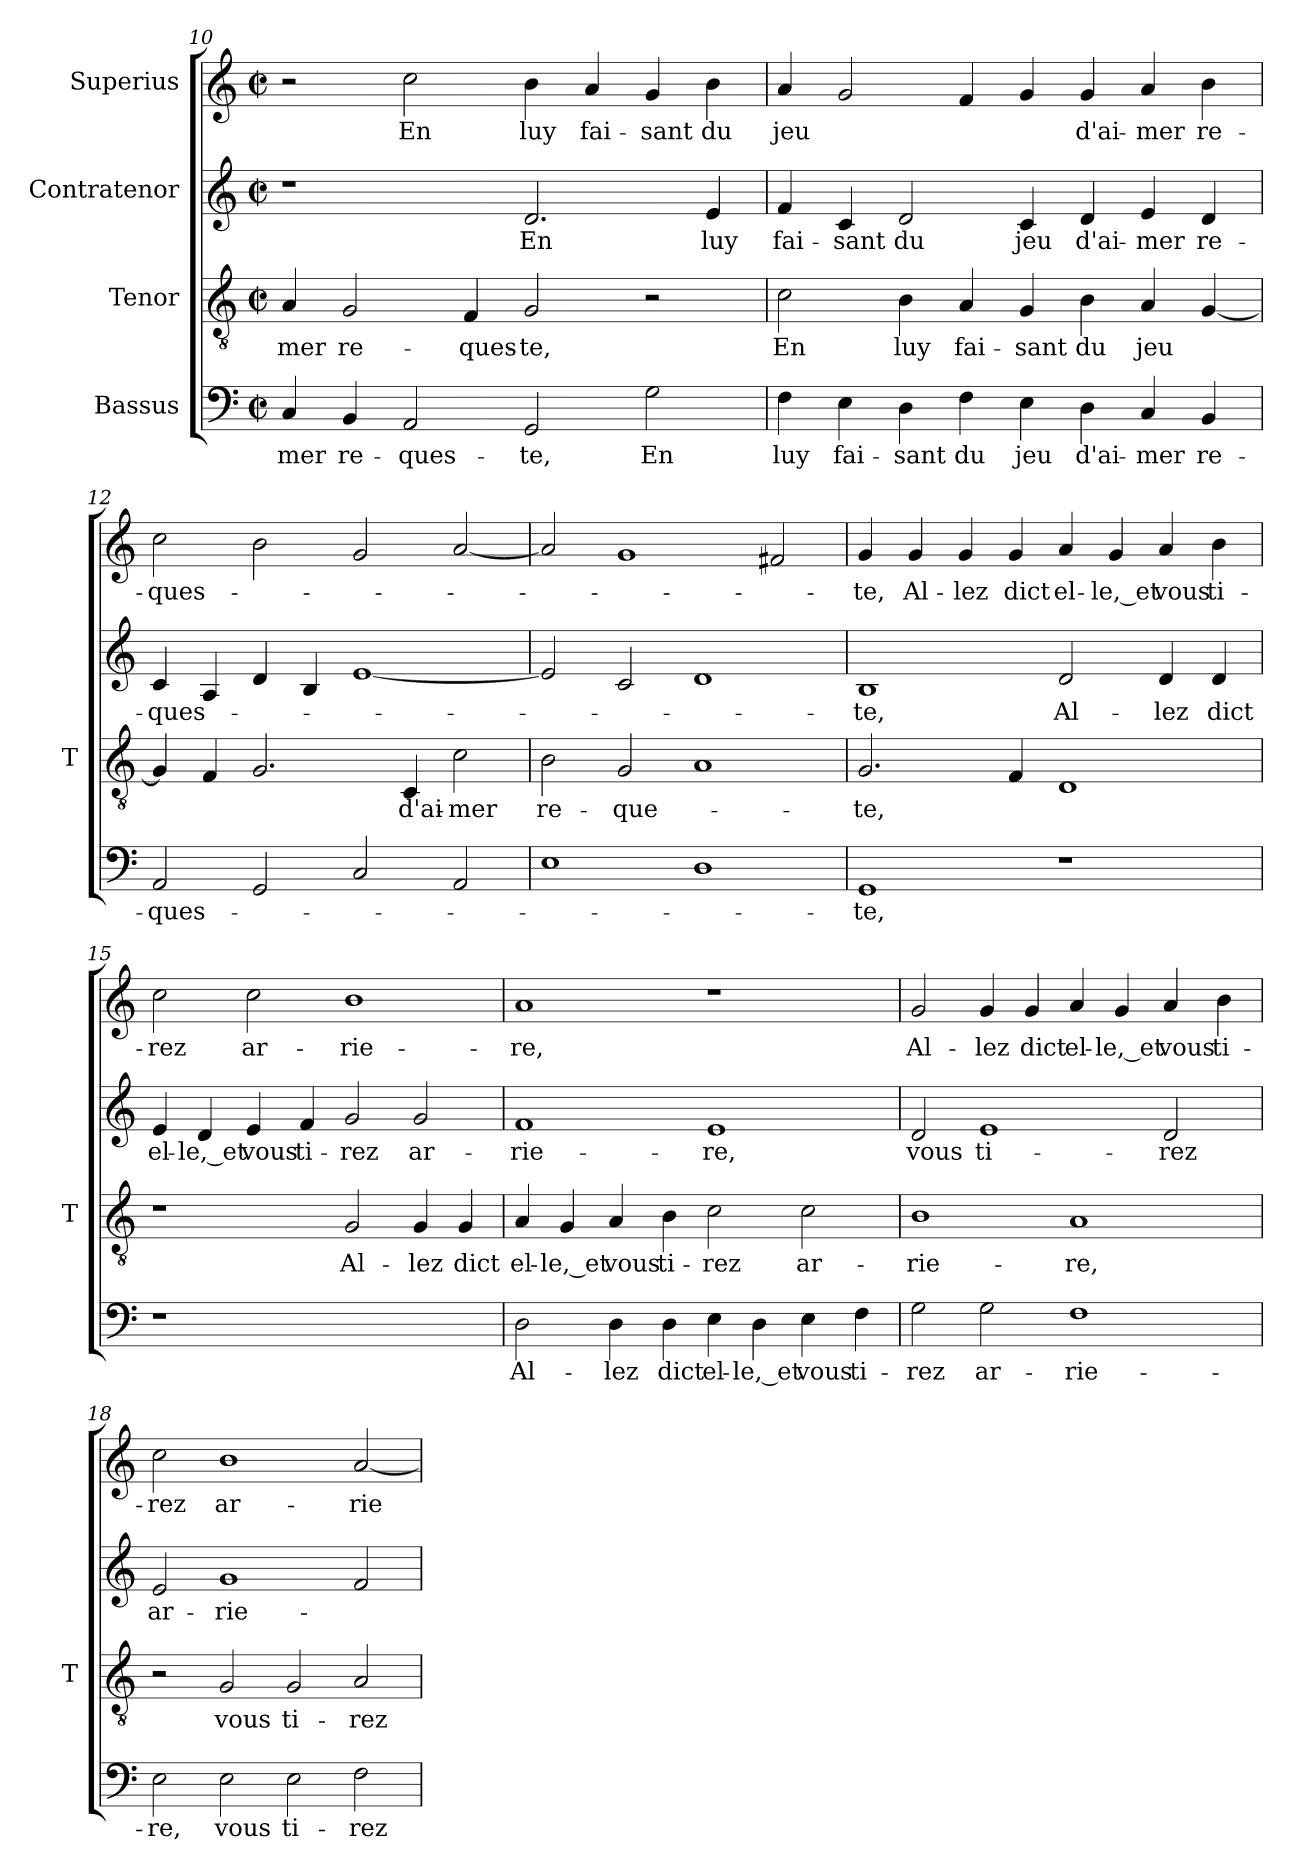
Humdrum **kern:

**kern	**text	**kern	**text	**kern	**text	**kern	**text
*part4	*part4	*part3	*part3	*part2	*part2	*part1	*part1
*staff4	*staff4	*staff3	*staff3	*staff2	*staff2	*staff1	*staff1
*I"Bassus	*	*I"Tenor	*	*I"Contratenor	*	*I"Superius	*
*	*	*I'T	*	*	*	*	*
*clefF4	*	*clefGv2	*	*clefG2	*	*clefG2	*
*k[]	*	*k[]	*	*k[]	*	*k[]	*
*C:	*	*C:	*	*C:	*	*C:	*
*M2/2	*	*M2/2	*	*M2/2	*	*M2/2	*
*met(c|)	*	*met(c|)	*	*met(c|)	*	*met(c|)	*
=10	=10	=10	=10	=10	=10	=10	=10
4C	-mer	4A	-mer	1r	.	2r	.
4BB	re-	2G	re-	.	.	.	.
2AA	ques-	.	.	.	.	2cc	-En
.	.	4F	ques-	.	.	.	.
2GG	-te,	2G	-te,	2.d	-En	4b	-luy
.	.	.	.	.	.	4a	fai-
2G	-En	2r	.	.	.	4g	-sant
.	.	.	.	4e	-luy	4b	-du
=11	=11	=11	=11	=11	=11	=11	=11
4F	-luy	2c	-En	4f	fai-	4a	-jeu
4E	fai-	.	.	4c	-sant	2g	.
4D	-sant	4B	-luy	2d	-du	.	.
4F	-du	4A	fai-	.	.	4f	.
4E	-jeu	4G	-sant	4c	-jeu	4g	.
4D	d'ai-	4B	-du	4d	d'ai-	4g	d'ai-
4C	-mer	4A	-jeu	4e	-mer	4a	-mer
4BB	re-	[4G	.	4d	re-	4b	re-
!!LO:PB:g=z
=12	=12	=12	=12	=12	=12	=12	=12
2AA	ques-	4G]	.	4c	ques-	2cc	ques-
.	.	4F	.	4A	.	.	.
2GG	.	2.G	.	4d	.	2b	.
.	.	.	.	4B	.	.	.
2C	.	.	.	[1e	.	2g	.
.	.	4C	d'ai-	.	.	.	.
2AA	.	2c	-mer	.	.	[2a	.
=13	=13	=13	=13	=13	=13	=13	=13
1E	.	2B	re-	2e]	.	2a]	.
.	.	2G	que-	2c	.	1g	.
1D	.	1A	.	1d	.	.	.
.	.	.	.	.	.	2f#X	.
=14	=14	=14	=14	=14	=14	=14	=14
1GG	-te,	2.G	-te,	1B	-te,	4g	-te,
.	.	.	.	.	.	4g	Al-
.	.	.	.	.	.	4g	-lez
.	.	4F	.	.	.	4g	-dict
1r	.	1D	.	2d	Al-	4a	el-
.	.	.	.	.	.	4g	-le,_et
.	.	.	.	4d	-lez	4a	-vous
.	.	.	.	4d	-dict	4b	ti-
!!LO:PB:g=z
=15	=15	=15	=15	=15	=15	=15	=15
1r	.	1r	.	4e	el-	2cc	-rez
.	.	.	.	4d	-le,_et	.	.
.	.	.	.	4e	-vous	2cc	ar-
.	.	.	.	4f	ti-	.	.
1ryy	.	2G	Al-	2g	-rez	1b	rie-
.	.	4G	-lez	2g	ar-	.	.
.	.	4G	-dict	.	.	.	.
=16	=16	=16	=16	=16	=16	=16	=16
2D	Al-	4A	el-	1f	rie-	1a	-re,
.	.	4G	-le,_et	.	.	.	.
4D	-lez	4A	-vous	.	.	.	.
4D	-dict	4B	ti-	.	.	.	.
4E	el-	2c	-rez	1e	-re,	1r	.
4D	-le,_et	.	.	.	.	.	.
4E	-vous	2c	ar-	.	.	.	.
4F	ti-	.	.	.	.	.	.
=17	=17	=17	=17	=17	=17	=17	=17
2G	-rez	1B	rie-	2d	-vous	2g	Al-
2G	ar-	.	.	1e	ti-	4g	-lez
.	.	.	.	.	.	4g	-dict
1F	rie-	1A	-re,	.	.	4a	el-
.	.	.	.	.	.	4g	-le,_et
.	.	.	.	2d	-rez	4a	-vous
.	.	.	.	.	.	4b	ti-
!!LO:PB:g=z
=18	=18	=18	=18	=18	=18	=18	=18
2E	-re,	2r	.	2e	ar-	2cc	-rez
2E	-vous	2G	-vous	1g	rie-	1b	ar-
2E	ti-	2G	ti-	.	.	.	.
2F	-rez	2A	-rez	2f	.	[2a	rie-
=	=	=	=	=	=	=	=
*-	*-	*-	*-	*-	*-	*-	*-
